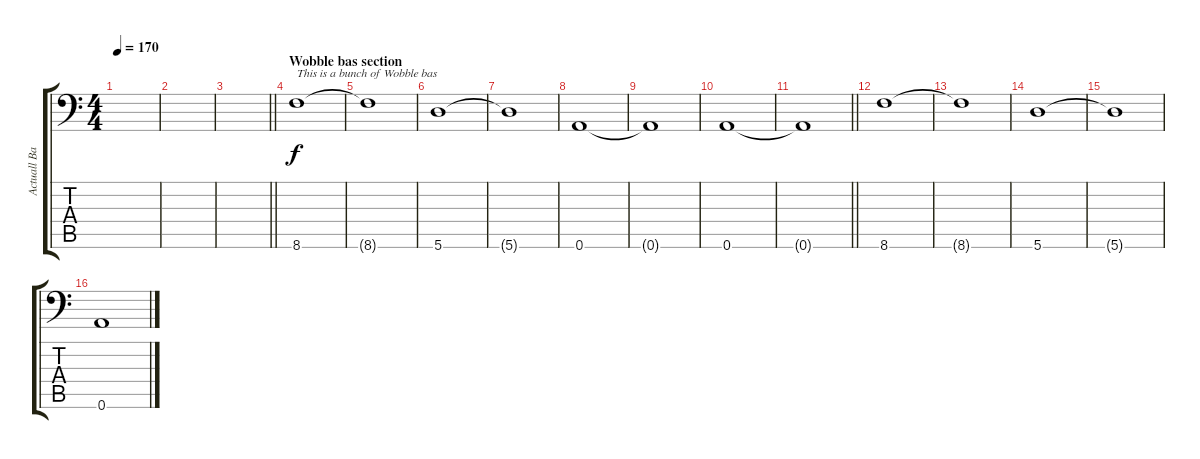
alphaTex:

\track ("Actuall Bas" "Actuall Ba") {instrument electricbasspick}
\staff {score tabs}
\tuning (B3 Gb3 D3 A2 E2 A1) {hide}
\ts (4 4)
\tempo 170
\clef f4
\ks c
|
|
\barLineRight lightlight
|
\section ("" "Wobble bas section")
8.6.1{txt "This is a bunch of Wobble bas"} |
8.6{t}.1 |
5.6.1 |
5.6{t}.1 |
0.6.1 |
0.6{t}.1 |
0.6.1 |
\barLineRight lightlight
0.6{t}.1 |
8.6.1 |
8.6{t}.1 |
5.6.1 |
5.6{t}.1 |
0.6.1
